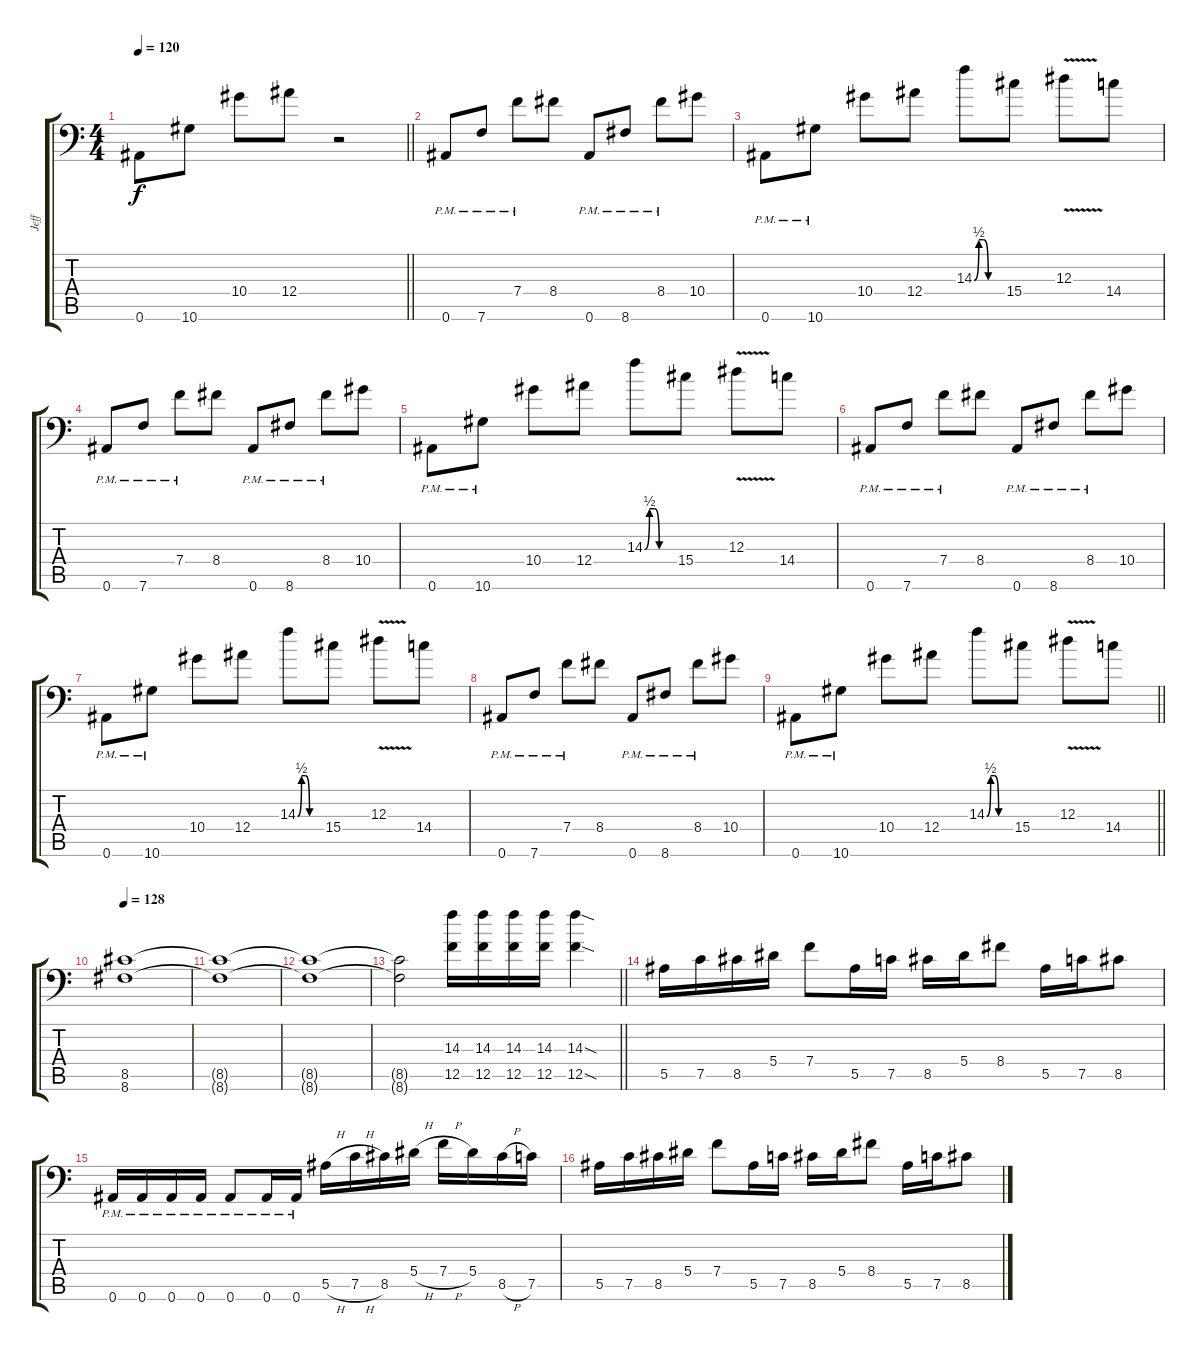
\track ("Jeff" "Jeff") {instrument distortionguitar}
\staff {score tabs}
\tuning (C4 G3 Eb3 Bb2 F2 Bb1) {hide}
\ts (4 4)
\tempo 120
\clef f4
\barLineRight lightlight
\ks c
0.6.8{dy f} 10.6.8 10.4.8 12.4.8 r.2 |
0.6{pm}.8 7.6{pm}.8 7.4{pm}.8 8.4.8 0.6{pm}.8 8.6{pm}.8 8.4{pm}.8 10.4.8 |
0.6{pm}.8 10.6{pm}.8 10.4.8 12.4.8 14.3{be (custom 0 0 10 2 20 2 30 0 60 0)}.8 15.4.8 12.3{v}.8 14.4.8 |
0.6{pm}.8 7.6{pm}.8 7.4{pm}.8 8.4.8 0.6{pm}.8 8.6{pm}.8 8.4{pm}.8 10.4.8 |
0.6{pm}.8 10.6{pm}.8 10.4.8 12.4.8 14.3{be (custom 0 0 10 2 20 2 30 0 60 0)}.8 15.4.8 12.3{v}.8 14.4.8 |
0.6{pm}.8 7.6{pm}.8 7.4{pm}.8 8.4.8 0.6{pm}.8 8.6{pm}.8 8.4{pm}.8 10.4.8 |
0.6{pm}.8 10.6{pm}.8 10.4.8 12.4.8 14.3{be (custom 0 0 10 2 20 2 30 0 60 0)}.8 15.4.8 12.3{v}.8 14.4.8 |
0.6{pm}.8 7.6{pm}.8 7.4{pm}.8 8.4.8 0.6{pm}.8 8.6{pm}.8 8.4{pm}.8 10.4.8 |
\barLineRight lightlight
0.6{pm}.8 10.6{pm}.8 10.4.8 12.4.8 14.3{be (custom 0 0 10 2 20 2 30 0 60 0)}.8 15.4.8 12.3{v}.8 14.4.8 |
\tempo 128
(8.5 8.6).1 |
(8.5{t} 8.6{t}).1 |
(8.5{t} 8.6{t}).1 |
\barLineRight lightlight
(8.5{t} 8.6{t}).2 (14.3 12.5).16 (14.3 12.5).16 (14.3 12.5).16 (14.3 12.5).16 (14.3{sod} 12.5{sod}).4 |
5.5.16 7.5.16 8.5.16 5.4.16 7.4.8 5.5.16 7.5.16 8.5.16 5.4.16 8.4.8 5.5.16 7.5.16 8.5.8 |
0.6{pm}.16 0.6{pm}.16 0.6{pm}.16 0.6{pm}.16 0.6{pm}.8 0.6{pm}.16 0.6{pm}.16 5.5{h}.16 7.5{h}.16 8.5.16 5.4{h}.16 7.4{h}.16 5.4.16 8.5{h}.16 7.5.16 |
5.5.16 7.5.16 8.5.16 5.4.16 7.4.8 5.5.16 7.5.16 8.5.16 5.4.16 8.4.8 5.5.16 7.5.16 8.5.8
